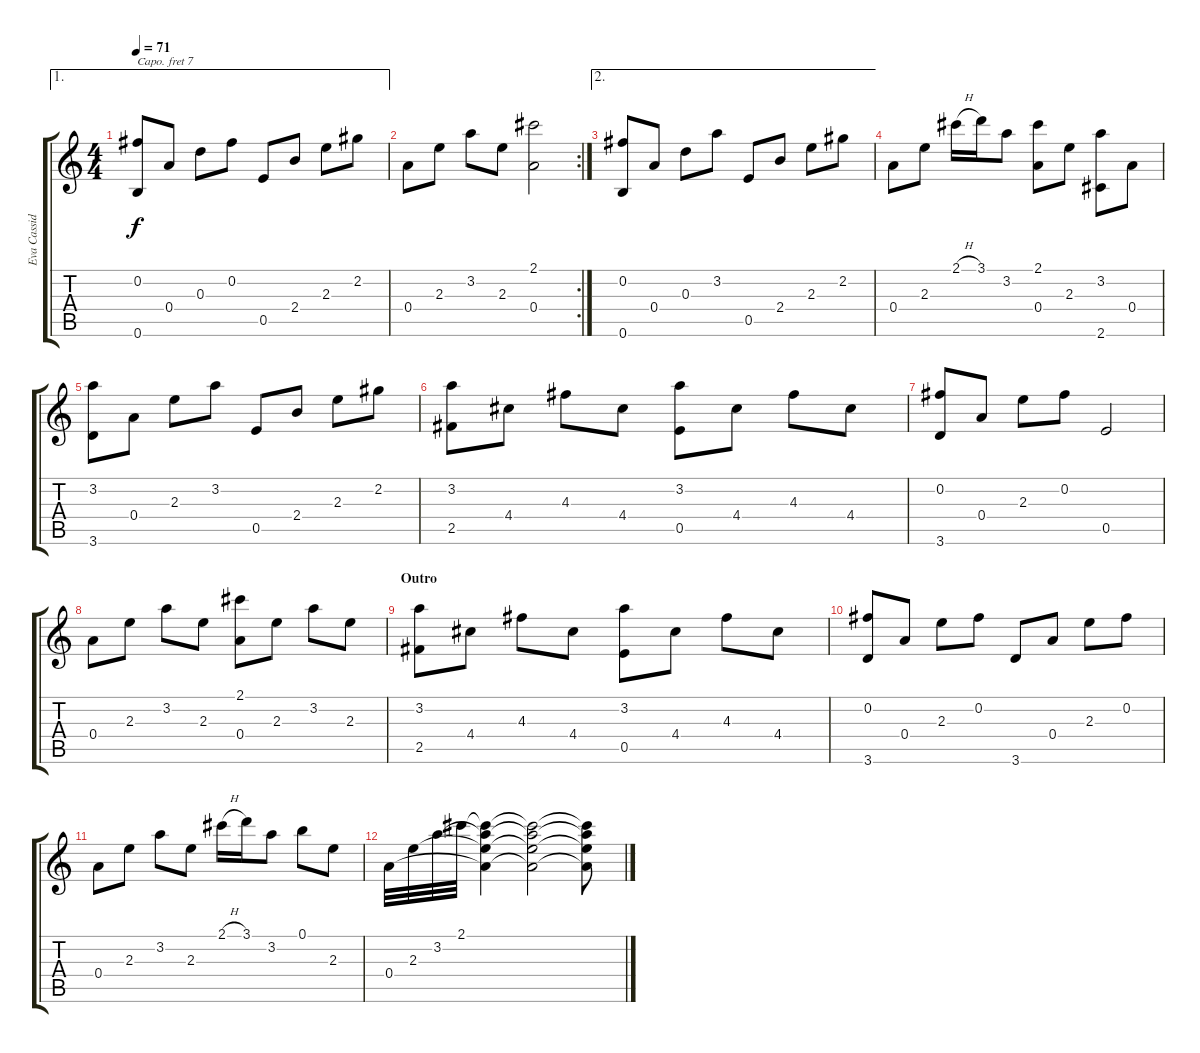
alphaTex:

\track ("Eva Cassidy" "Eva Cassid") {instrument acousticguitarnylon}
\staff {score tabs}
\capo 7
\tuning (E4 B3 G3 D3 A2 E2) {hide}
\ae 1
\ts (4 4)
\tempo 71
\clef g2
\ks c
(0.2 0.6).8{dy f} 0.4.8 0.3.8 0.2.8 0.5.8 2.4.8 2.3.8 2.2.8 |
\rc 2
0.4.8 2.3.8 3.2.8 2.3.8 (2.1 0.4).2 |
\ae 2
(0.2 0.6).8 0.4.8 0.3.8 3.2.8 0.5.8 2.4.8 2.3.8 2.2.8 |
0.4.8 2.3.8 2.1{h}.16 3.1.16 3.2.8 (2.1 0.4).8 2.3.8 (3.2 2.6).8 0.4.8 |
(3.2 3.6).8 0.4.8 2.3.8 3.2.8 0.5.8 2.4.8 2.3.8 2.2.8 |
(3.2 2.5).8 4.4.8 4.3.8 4.4.8 (3.2 0.5).8 4.4.8 4.3.8 4.4.8 |
(0.2 3.6).8 0.4.8 2.3.8 0.2.8 0.5.2 |
0.4.8 2.3.8 3.2.8 2.3.8 (2.1 0.4).8 2.3.8 3.2.8 2.3.8 |
\section ("" "Outro")
(3.2 2.5).8 4.4.8 4.3.8 4.4.8 (3.2 0.5).8 4.4.8 4.3.8 4.4.8 |
(0.2 3.6).8 0.4.8 2.3.8 0.2.8 3.6.8 0.4.8 2.3.8 0.2.8 |
0.4.8 2.3.8 3.2.8 2.3.8 2.1{h}.16 3.1.16 3.2.8 0.1.8 2.3.8 |
0.4.32 2.3.32 3.2.32 2.1.32 (2.1{t} 3.2{t} 2.3{t} 0.4{t}).4 (2.1{t} 3.2{t} 2.3{t} 0.4{t}).2 (2.1{t} 3.2{t} 2.3{t} 0.4{t}).8
